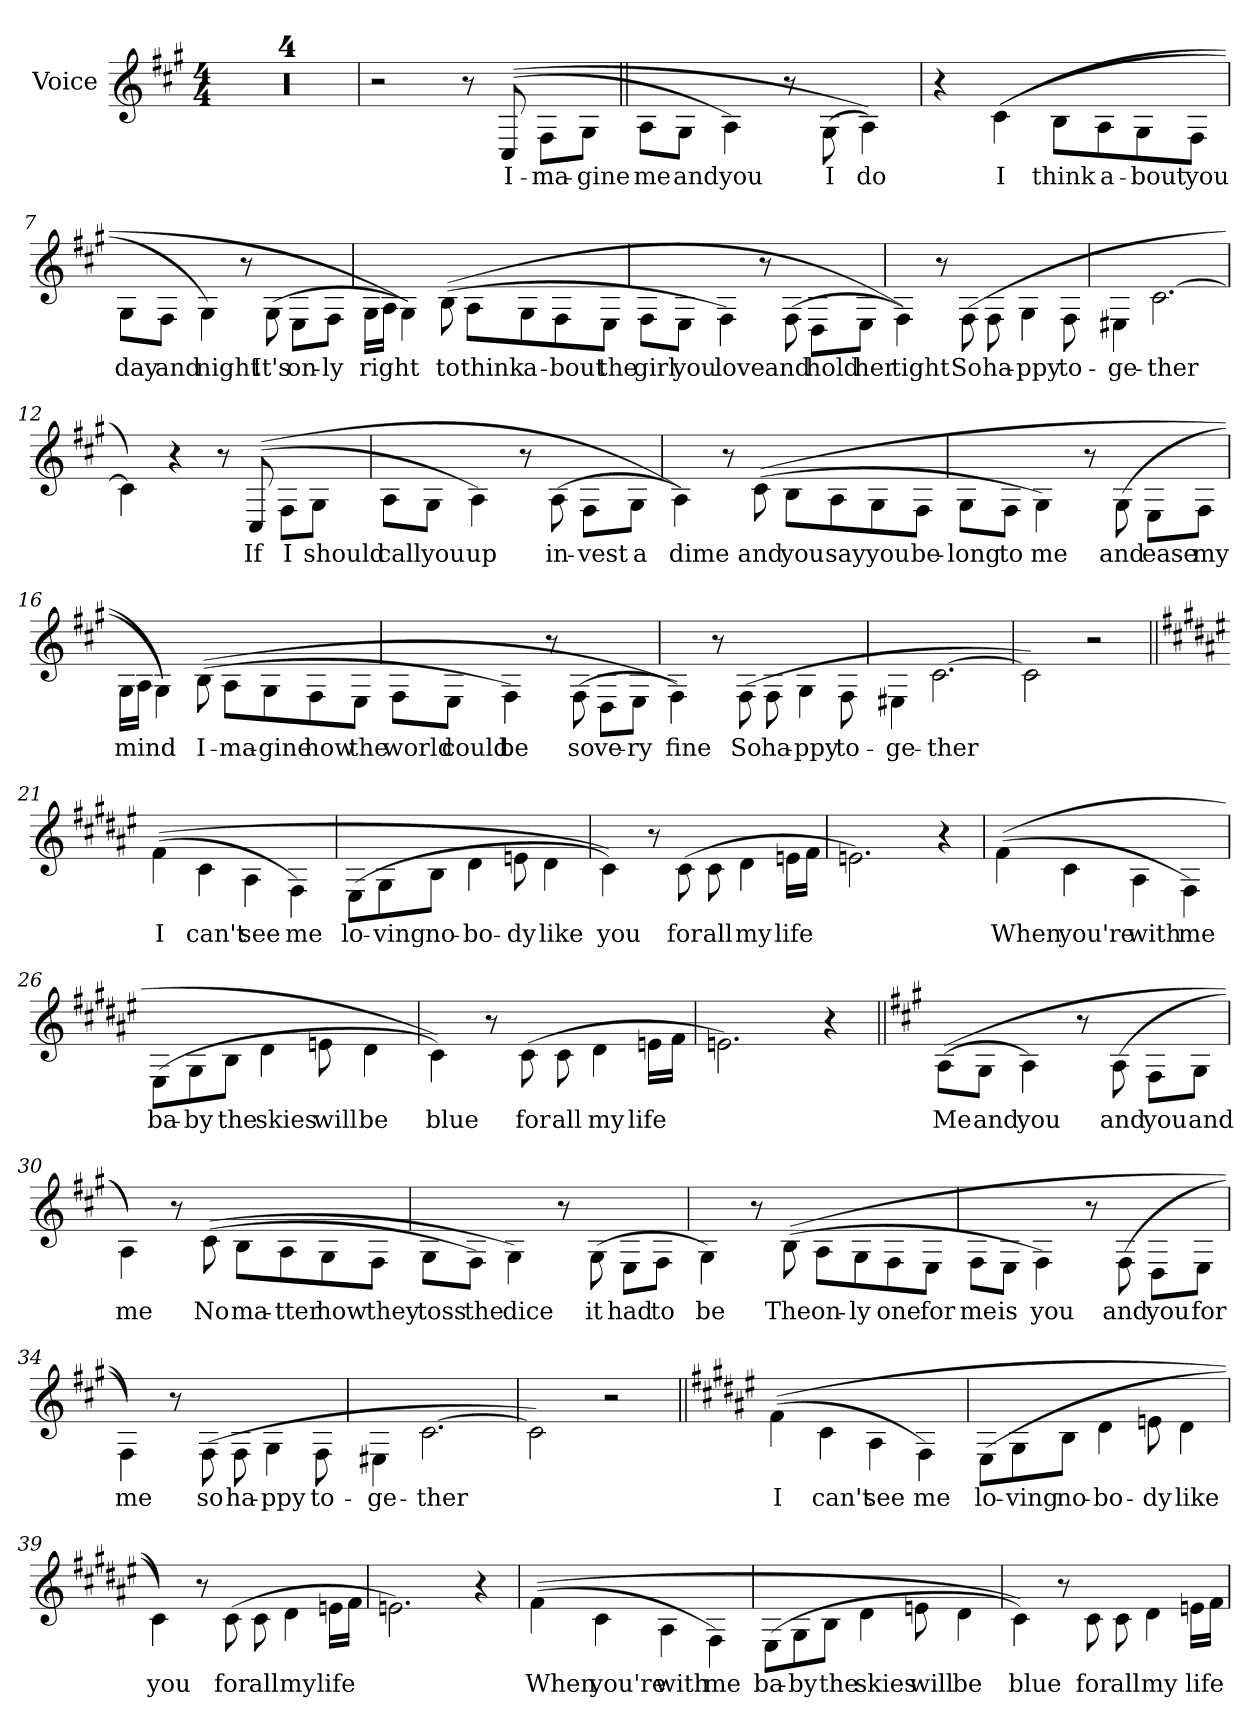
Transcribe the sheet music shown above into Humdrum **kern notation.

**kern	**text
*part1	*part1
*staff1	*staff1
*I"Voice	*
*I'Voice	*
*clefG2	*
*k[f#c#g#]	*
*f#:	*
*M4/4	*
=	=
1r;<	.
=1	=1
1r	.
=2	=2
1r	.
=3	=3
1r	.
=4	=4
2r	.
8r	.
!	!LO:LY:b
(>(>8C#/	I-
!	!LO:LY:b
8F#\L	-ma-
!	!LO:LY:b
8G#\J	-gine
=5||	=5||
!	!LO:LY:b
8A\L	me
!	!LO:LY:b
8G#\J	and
!	!LO:LY:b
4A\)	you
8r	.
!	!LO:LY:b
(>8G#\	I
!	!LO:LY:b
4A\))	do
!!LO:LB:g=z
=6	=6
4r	.
!	!LO:LY:b
(>(>4c#\	I
!	!LO:LY:b
8B\L	think
!	!LO:LY:b
8A\	a-
!	!LO:LY:b
8G#\	-bout
!	!LO:LY:b
8F#\J	you
=7	=7
!	!LO:LY:b
8G#\L	day
!	!LO:LY:b
8F#\J	and
!	!LO:LY:b
4G#\)	night
8r	.
!	!LO:LY:b
(>8G#\	It's
!	!LO:LY:b
8E\L	on-
!	!LO:LY:b
8F#\J	-ly
=8	=8
!	!LO:LY:b
16G#\LL	right
16A\JJ	.
4G#\))	.
!	!LO:LY:b
(>(>8B\	to
!	!LO:LY:b
8A\L	think
!	!LO:LY:b
8G#\	a-
!	!LO:LY:b
8F#\	-bout
!	!LO:LY:b
8E\J	the
!!LO:LB:g=z
=9	=9
!	!LO:LY:b
8F#\L	girl
!	!LO:LY:b
8E\J	you
!	!LO:LY:b
4F#\)	love
8r	.
!	!LO:LY:b
(>8F#\	and
!	!LO:LY:b
8D\L	hold
!	!LO:LY:b
8E\J	her
=10	=10
!	!LO:LY:b
4F#\))	tight
8r	.
!	!LO:LY:b
(>8F#\	So
!	!LO:LY:b
8F#\	ha-
!	!LO:LY:b
4G#\	-ppy
!	!LO:LY:b
8F#\	to-
=11	=11
!	!LO:LY:b
4E#X\	-ge-
!	!LO:LY:b
[2.c#\	-ther
=12	=12
4c#\])	.
4r	.
8r	.
!	!LO:LY:b
(>(>8C#/	If
!	!LO:LY:b
8F#\L	I
!	!LO:LY:b
8G#\J	should
!!LO:LB:g=z
=13	=13
!	!LO:LY:b
8A\L	call
!	!LO:LY:b
8G#\J	you
!	!LO:LY:b
4A\)	up
8r	.
!	!LO:LY:b
(>8A\	in-
!	!LO:LY:b
8F#\L	-vest
!	!LO:LY:b
8G#\J	a
=14	=14
!	!LO:LY:b
4A\))	dime
8r	.
!	!LO:LY:b
(>(>8c#\	and
!	!LO:LY:b
8B\L	you
!	!LO:LY:b
8A\	say
!	!LO:LY:b
8G#\	you
!	!LO:LY:b
8F#\J	be-
=15	=15
!	!LO:LY:b
8G#\L	-long
!	!LO:LY:b
8F#\J	to
!	!LO:LY:b
4G#\)	me
8r	.
!	!LO:LY:b
(>8G#\	and
!	!LO:LY:b
8E\L	ease
!	!LO:LY:b
8F#\J	my
!!LO:LB:g=z
=16	=16
!	!LO:LY:b
16G#\LL	mind
16A\JJ	.
4G#\))	.
!	!LO:LY:b
(>(>8B\	I-
!	!LO:LY:b
8A\L	-ma-
!	!LO:LY:b
8G#\	-gine
!	!LO:LY:b
8F#\	how
!	!LO:LY:b
8E\J	the
=17	=17
!	!LO:LY:b
8F#\L	world
!	!LO:LY:b
8E\J	could
!	!LO:LY:b
4F#\)	be
8r	.
!	!LO:LY:b
(>8F#\	so
!	!LO:LY:b
8D\L	ve-
!	!LO:LY:b
8E\J	-ry
=18	=18
!	!LO:LY:b
4F#\))	fine
8r	.
!	!LO:LY:b
(>8F#\	So
!	!LO:LY:b
8F#\	ha-
!	!LO:LY:b
4G#\	-ppy
!	!LO:LY:b
8F#\	to-
=19	=19
!	!LO:LY:b
4E#X\	-ge-
!	!LO:LY:b
[2.c#\	-ther
!!LO:LB:g=z
=20	=20
2c#\])	.
2r	.
=21||	=21||
*k[f#c#g#d#a#e#]	*
*F#:	*
!	!LO:LY:b
(>(>4f#\	I
!	!LO:LY:b
4c#\	can't
!	!LO:LY:b
4A#\	see
!	!LO:LY:b
4F#\)	me
=22	=22
!	!LO:LY:b
(>8E#\L	lo-
!	!LO:LY:b
8G#\	-ving
!	!LO:LY:b
8B\J	no-
!	!LO:LY:b
4d#\	-bo-
!	!LO:LY:b
8en\	-dy
!	!LO:LY:b
4d#\	like
=23	=23
!	!LO:LY:b
4c#\))	you
8r	.
!	!LO:LY:b
(>8c#\	for
!	!LO:LY:b
8c#\	all
!	!LO:LY:b
4d#\	my
!	!LO:LY:b
16en\LL	life
16f#\JJ	.
!!LO:LB:g=z
=24	=24
2.en\)	.
4r	.
=25	=25
!	!LO:LY:b
(>(>4f#\	When
!	!LO:LY:b
4c#\	you're
!	!LO:LY:b
4A#\	with
!	!LO:LY:b
4F#\)	me
=26	=26
!	!LO:LY:b
(>8E#\L	ba-
!	!LO:LY:b
8G#\	-by
!	!LO:LY:b
8B\J	the
!	!LO:LY:b
4d#\	skies
!	!LO:LY:b
8en\	will
!	!LO:LY:b
4d#\	be
=27	=27
!	!LO:LY:b
4c#\))	blue
8r	.
!	!LO:LY:b
(>8c#\	for
!	!LO:LY:b
8c#\	all
!	!LO:LY:b
4d#\	my
!	!LO:LY:b
16en\LL	life
16f#\JJ	.
!!LO:LB:g=z
=28	=28
2.en\)	.
4r	.
=29||	=29||
*k[f#c#g#]	*
*f#:	*
!	!LO:LY:b
(>(>8A\L	Me
!	!LO:LY:b
8G#\J	and
!	!LO:LY:b
4A\)	you
8r	.
!	!LO:LY:b
(>8A\	and
!	!LO:LY:b
8F#\L	you
!	!LO:LY:b
8G#\J	and
=30	=30
!	!LO:LY:b
4A\))	me
8r	.
!	!LO:LY:b
(>(>8c#\	No
!	!LO:LY:b
8B\L	ma-
!	!LO:LY:b
8A\	-tter
!	!LO:LY:b
8G#\	how
!	!LO:LY:b
8F#\J	they
=31	=31
!	!LO:LY:b
8G#\L	toss
!	!LO:LY:b
8F#\J)	the
!	!LO:LY:b
4G#\)	dice
8r	.
!	!LO:LY:b
(>8G#\	it
!	!LO:LY:b
8E\L	had
!	!LO:LY:b
8F#\J	to
!!LO:PB:g=z
=32	=32
!	!LO:LY:b
4G#\)	be
8r	.
!	!LO:LY:b
(>(>8B\	The
!	!LO:LY:b
8A\L	on-
!	!LO:LY:b
8G#\	-ly
!	!LO:LY:b
8F#\	one
!	!LO:LY:b
8E\J	for
=33	=33
!	!LO:LY:b
8F#\L	me
!	!LO:LY:b
8E\J	is
!	!LO:LY:b
4F#\)	you
8r	.
!	!LO:LY:b
(>8F#\	and
!	!LO:LY:b
8D\L	you
!	!LO:LY:b
8E\J	for
=34	=34
!	!LO:LY:b
4F#\))	me
8r	.
!	!LO:LY:b
(>8F#\	so
!	!LO:LY:b
8F#\	ha-
!	!LO:LY:b
4G#\	-ppy
!	!LO:LY:b
8F#\	to-
=35	=35
!	!LO:LY:b
4E#X\	-ge-
!	!LO:LY:b
[2.c#\	-ther
!!LO:PB:g=z
=36	=36
2c#\])	.
2r	.
=37||	=37||
*k[f#c#g#d#a#e#]	*
*F#:	*
!	!LO:LY:b
(>(>4f#\	I
!	!LO:LY:b
4c#\	can't
!	!LO:LY:b
4A#\	see
!	!LO:LY:b
4F#\)	me
=38	=38
!	!LO:LY:b
(>8E#\L	lo-
!	!LO:LY:b
8G#\	-ving
!	!LO:LY:b
8B\J	no-
!	!LO:LY:b
4d#\	-bo-
!	!LO:LY:b
8en\	-dy
!	!LO:LY:b
4d#\	like
=39	=39
!	!LO:LY:b
4c#\))	you
8r	.
!	!LO:LY:b
(>8c#\	for
!	!LO:LY:b
8c#\	all
!	!LO:LY:b
4d#\	my
!	!LO:LY:b
16en\LL	life
16f#\JJ	.
!!LO:LB:g=z
=40	=40
2.en\)	.
4r	.
=41	=41
!	!LO:LY:b
(>(>4f#\	When
!	!LO:LY:b
4c#\	you're
!	!LO:LY:b
4A#\	with
!	!LO:LY:b
4F#\)	me
=42	=42
!	!LO:LY:b
(>8E#\L	ba-
!	!LO:LY:b
8G#\	-by
!	!LO:LY:b
8B\J	the
!	!LO:LY:b
4d#\	skies
!	!LO:LY:b
8en\	will
!	!LO:LY:b
4d#\	be
=43	=43
!	!LO:LY:b
4c#\))	blue
8r	.
!	!LO:LY:b
8c#\	for
!	!LO:LY:b
8c#\	all
!	!LO:LY:b
4d#\	my
!	!LO:LY:b
16en\LL	life
16f#\JJ	.
=	=
*-	*-
